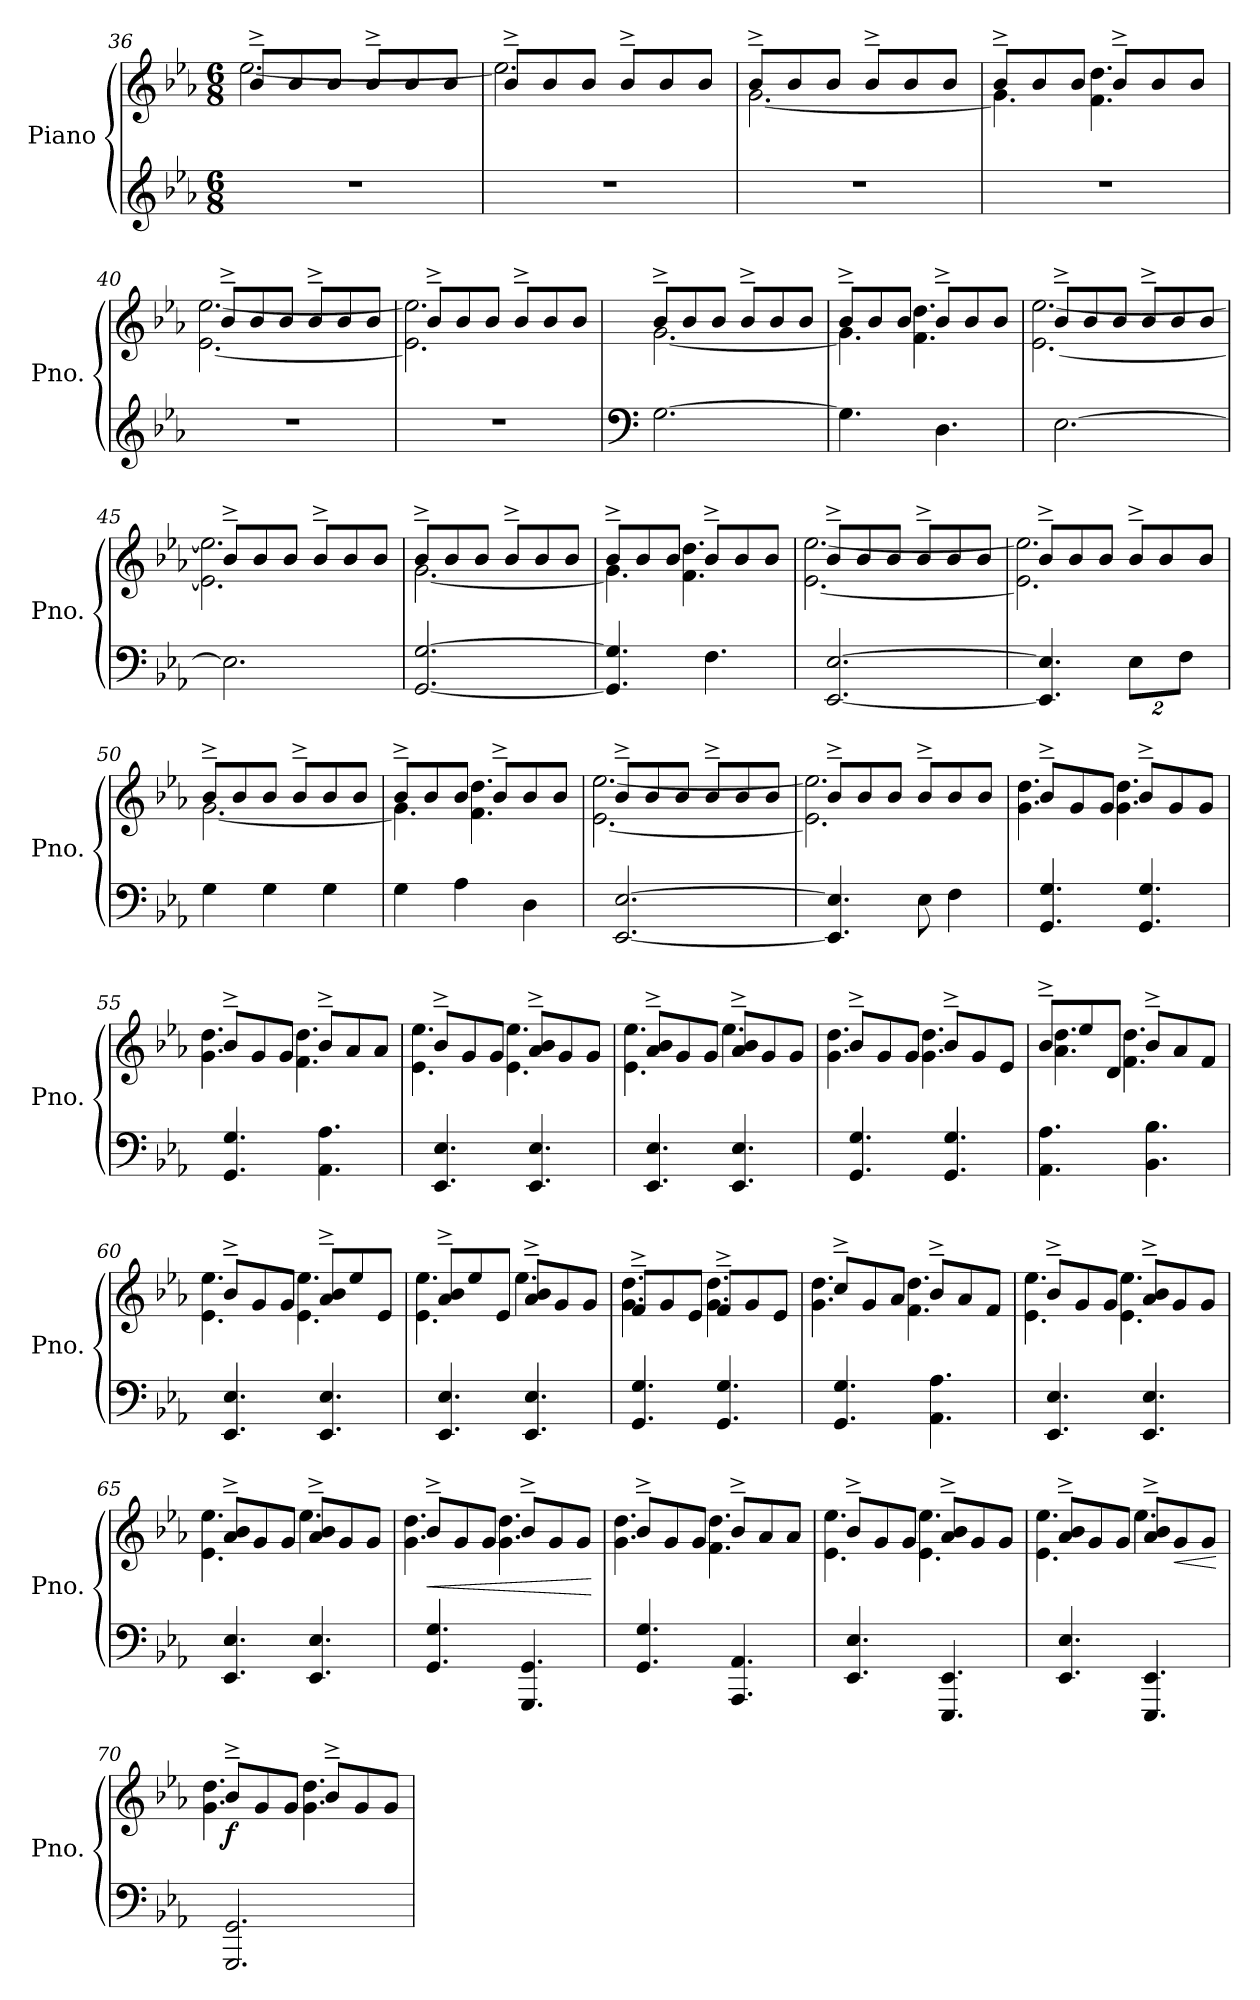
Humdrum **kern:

**kern	**kern	**dynam
*part1	*part1	*part1
*staff2	*staff1	*staff1/2
*I"Piano	*	*
*I'Pno.	*	*
*clefG2	*clefG2	*
*k[b-e-a-]	*k[b-e-a-]	*
*M6/8	*M6/8	*
=36	=36	=36
*	*^	*
2.r	8b-~^/L	[2.ee-\	.
.	8b-/	.	.
.	8b-/J	.	.
.	8b-~^/L	.	.
.	8b-/	.	.
.	8b-/J	.	.
=37	=37	=37	=37
2.r	8b-~^/L	2.ee-\]	.
.	8b-/	.	.
.	8b-/J	.	.
.	8b-~^/L	.	.
.	8b-/	.	.
.	8b-/J	.	.
=38	=38	=38	=38
2.r	8b-~^/L	[2.g\	.
.	8b-/	.	.
.	8b-/J	.	.
.	8b-~^/L	.	.
.	8b-/	.	.
.	8b-/J	.	.
!!LO:LB:g=z	!!
=39	=39	=39	=39
2.r	8b-~^/L	4.g\]	.
.	8b-/	.	.
.	8b-/J	.	.
.	8b-~^/L	4.f\ 4.dd\	.
.	8b-/	.	.
.	8b-/J	.	.
=40	=40	=40	=40
2.r	8b-~^/L	[2.e-\ [2.ee-\	.
.	8b-/	.	.
.	8b-/J	.	.
.	8b-~^/L	.	.
.	8b-/	.	.
.	8b-/J	.	.
=41	=41	=41	=41
2.r	8b-~^/L	2.e-\] 2.ee-\]	.
.	8b-/	.	.
.	8b-/J	.	.
.	8b-~^/L	.	.
.	8b-/	.	.
.	8b-/J	.	.
=42	=42	=42	=42
*clefF4	*	*	*
[2.G\	8b-~^/L	[2.g\	.
.	8b-/	.	.
.	8b-/J	.	.
.	8b-~^/L	.	.
.	8b-/	.	.
.	8b-/J	.	.
=43	=43	=43	=43
4.G\]	8b-~^/L	4.g\]	.
.	8b-/	.	.
.	8b-/J	.	.
4.D\	8b-~^/L	4.f\ 4.dd\	.
.	8b-/	.	.
.	8b-/J	.	.
=44	=44	=44	=44
[2.E-\	8b-~^/L	[2.e-\ [2.ee-\	.
.	8b-/	.	.
.	8b-/J	.	.
.	8b-~^/L	.	.
.	8b-/	.	.
.	8b-/J	.	.
!!LO:LB:g=z	!!
=45	=45	=45	=45
2.E-\]	8b-~^/L	2.e-\] 2.ee-\]	.
.	8b-/	.	.
.	8b-/J	.	.
.	8b-~^/L	.	.
.	8b-/	.	.
.	8b-/J	.	.
=46	=46	=46	=46
[2.GG/ [2.G/	8b-~^/L	[2.g\	.
.	8b-/	.	.
.	8b-/J	.	.
.	8b-~^/L	.	.
.	8b-/	.	.
.	8b-/J	.	.
=47	=47	=47	=47
4.GG/] 4.G/]	8b-~^/L	4.g\]	.
.	8b-/	.	.
.	8b-/J	.	.
4.F\	8b-~^/L	4.f\ 4.dd\	.
.	8b-/	.	.
.	8b-/J	.	.
=48	=48	=48	=48
[2.EE-/ [2.E-/	8b-~^/L	[2.e-\ [2.ee-\	.
.	8b-/	.	.
.	8b-/J	.	.
.	8b-~^/L	.	.
.	8b-/	.	.
.	8b-/J	.	.
=49	=49	=49	=49
4.EE-/] 4.E-/]	8b-~^/L	2.e-\] 2.ee-\]	.
.	8b-/	.	.
.	8b-/J	.	.
*Xbrackettup	*	*	*
16%3E-\L	8b-~^/L	.	.
.	8b-/	.	.
16%3F\J	.	.	.
.	8b-/J	.	.
=50	=50	=50	=50
4G\	8b-~^/L	[2.g\	.
.	8b-/	.	.
4G\	8b-/J	.	.
.	8b-~^/L	.	.
4G\	8b-/	.	.
.	8b-/J	.	.
!!LO:LB:g=z	!!
=51	=51	=51	=51
4G\	8b-~^/L	4.g\]	.
.	8b-/	.	.
4A-\	8b-/J	.	.
.	8b-~^/L	4.f\ 4.dd\	.
4D\	8b-/	.	.
.	8b-/J	.	.
=52	=52	=52	=52
[2.EE-/ [2.E-/	8b-~^/L	[2.e-\ [2.ee-\	.
.	8b-/	.	.
.	8b-/J	.	.
.	8b-~^/L	.	.
.	8b-/	.	.
.	8b-/J	.	.
=53	=53	=53	=53
4.EE-/] 4.E-/]	8b-~^/L	2.e-\] 2.ee-\]	.
.	8b-/	.	.
.	8b-/J	.	.
8E-\	8b-~^/L	.	.
4F\	8b-/	.	.
.	8b-/J	.	.
=54	=54	=54	=54
4.GG/ 4.G/	8b-~^/L	4.g\ 4.dd\	.
.	8g/	.	.
.	8g/J	.	.
4.GG/ 4.G/	8b-~^/L	4.g\ 4.dd\	.
.	8g/	.	.
.	8g/J	.	.
=55	=55	=55	=55
4.GG/ 4.G/	8b-~^/L	4.g\ 4.dd\	.
.	8g/	.	.
.	8g/J	.	.
4.AA-\ 4.A-\	8b-~^/L	4.f\ 4.dd\	.
.	8a-/	.	.
.	8a-/J	.	.
!!LO:LB:g=z	!!
=56	=56	=56	=56
4.EE-/ 4.E-/	8b-~^/L	4.e-\ 4.ee-\	.
.	8g/	.	.
.	8g/J	.	.
4.EE-/ 4.E-/	8a-/~^ 8b-/~^L	4.e-\ 4.ee-\	.
.	8g/	.	.
.	8g/J	.	.
=57	=57	=57	=57
4.EE-/ 4.E-/	8a-/~^ 8b-/~^L	4.e-\ 4.ee-\	.
.	8g/	.	.
.	8g/J	.	.
4.EE-/ 4.E-/	8a-/~^ 8b-/~^L	4.ee-\	.
.	8g/	.	.
.	8g/J	.	.
=58	=58	=58	=58
4.GG/ 4.G/	8b-~^/L	4.g\ 4.dd\	.
.	8g/	.	.
.	8g/J	.	.
4.GG/ 4.G/	8b-~^/L	4.g\ 4.dd\	.
.	8g/	.	.
.	8e-/J	.	.
=59	=59	=59	=59
4.AA-\ 4.A-\	8b-~^/L	4.a-\ 4.dd\	.
.	8ee-/	.	.
.	8d/J	.	.
4.BB-\ 4.B-\	8b-~^/L	4.f\ 4.dd\	.
.	8a-/	.	.
.	8f/J	.	.
!!LO:PB:g=z	!!
=60	=60	=60	=60
4.EE-/ 4.E-/	8b-~^/L	4.e-\ 4.ee-\	.
.	8g/	.	.
.	8g/J	.	.
4.EE-/ 4.E-/	8a-/~^ 8b-/~^L	4.e-\ 4.ee-\	.
.	8ee-/	.	.
.	8e-/J	.	.
=61	=61	=61	=61
4.EE-/ 4.E-/	8a-/~^ 8b-/~^L	4.e-\ 4.ee-\	.
.	8ee-/	.	.
.	8e-/J	.	.
4.EE-/ 4.E-/	8a-/~^ 8b-/~^L	4.ee-\	.
.	8g/	.	.
.	8g/J	.	.
=62	=62	=62	=62
4.GG/ 4.G/	8f~^/L	4.g\ 4.dd\	.
.	8g/	.	.
.	8e-/J	.	.
4.GG/ 4.G/	8f~^/L	4.g\ 4.dd\	.
.	8g/	.	.
.	8e-/J	.	.
=63	=63	=63	=63
4.GG/ 4.G/	8cc~^/L	4.g\ 4.dd\	.
.	8g/	.	.
.	8a-/J	.	.
4.AA-\ 4.A-\	8b-~^/L	4.f\ 4.dd\	.
.	8a-/	.	.
.	8f/J	.	.
!!LO:LB:g=z	!!
=64	=64	=64	=64
4.EE-/ 4.E-/	8b-~^/L	4.e-\ 4.ee-\	.
.	8g/	.	.
.	8g/J	.	.
4.EE-/ 4.E-/	8a-/~^ 8b-/~^L	4.e-\ 4.ee-\	.
.	8g/	.	.
.	8g/J	.	.
=65	=65	=65	=65
4.EE-/ 4.E-/	8a-/~^ 8b-/~^L	4.e-\ 4.ee-\	.
.	8g/	.	.
.	8g/J	.	.
4.EE-/ 4.E-/	8a-/~^ 8b-/~^L	4.ee-\	.
.	8g/	.	.
.	8g/J	.	.
=66	=66	=66	=66
!	!	!	!LO:HP:b
4.GG/ 4.G/	8b-~^/L	4.g\ 4.dd\	<
.	8g/	.	.
.	8g/J	.	.
4.GGG/ 4.GG/	8b-~^/L	4.g\ 4.dd\	.
.	8g/	.	.
.	8g/J	.	.
*	*v	*v	*
.	.	[
=67	=67	=67
*	*^	*
4.GG/ 4.G/	8b-~^/L	4.g\ 4.dd\	.
.	8g/	.	.
.	8g/J	.	.
4.AAA-/ 4.AA-/	8b-~^/L	4.f\ 4.dd\	.
.	8a-/	.	.
.	8a-/J	.	.
=68	=68	=68	=68
4.EE-/ 4.E-/	8b-~^/L	4.e-\ 4.ee-\	.
.	8g/	.	.
.	8g/J	.	.
4.EEE-/ 4.EE-/	8a-/~^ 8b-/~^L	4.e-\ 4.ee-\	.
.	8g/	.	.
.	8g/J	.	.
!!LO:LB:g=z	!!
=69	=69	=69	=69
4.EE-/ 4.E-/	8a-/~^ 8b-/~^L	4.e-\ 4.ee-\	.
.	8g/	.	.
.	8g/J	.	.
4.EEE-/ 4.EE-/	8a-/~^ 8b-/~^L	4.ee-\	.
!	!	!	!LO:HP:b
.	8g/	.	<
.	8g/J	.	.
*	*v	*v	*
.	.	[
=70	=70	=70
*	*^	*
!	!	!	!LO:DY:b
2.GGG/ 2.GG/	8b-~^/L	4.g\ 4.dd\	f
.	8g/	.	.
.	8g/J	.	.
.	8b-~^/L	4.g\ 4.dd\	.
.	8g/	.	.
.	8g/J	.	.
*	*v	*v	*
=	=	=
*-	*-	*-
